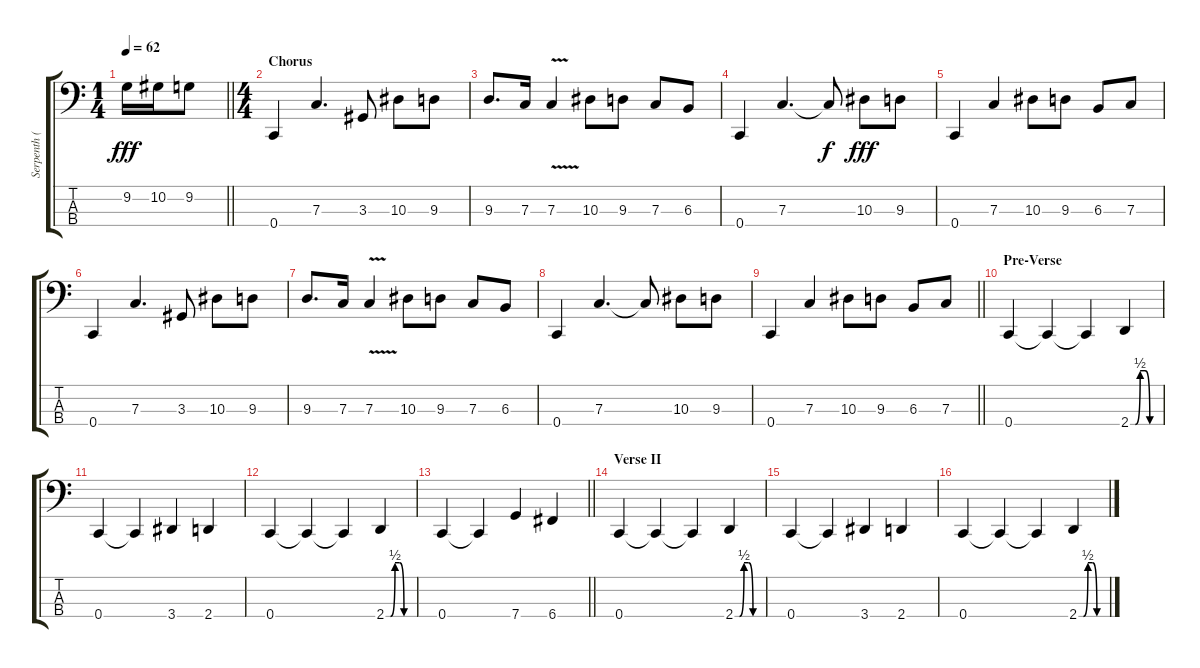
\track ("Serpenth (Bass Guitar)" "Serpenth (") {instrument electricbasspick}
\staff {score tabs}
\tuning (Eb2 Bb1 F1 C1) {hide}
\ts (1 4)
\tempo 62
\clef f4
\barLineRight lightlight
\ks c
9.2.16{dy fff} 10.2.16 9.2.8 |
\ts (4 4)
\section ("" "Chorus")
0.4.4{volume 14} 7.3.4{d} 3.3.8 10.3.8 9.3.8 |
9.3.8{d} 7.3.16 7.3{v}.4 10.3.8 9.3.8 7.3.8 6.3.8 |
0.4.4 7.3.4{d} 7.3{t}.8{dy f} 10.3.8{dy fff} 9.3.8 |
0.4.4 7.3.4 10.3.8 9.3.8 6.3.8 7.3.8 |
0.4.4 7.3.4{d} 3.3.8 10.3.8 9.3.8 |
9.3.8{d} 7.3.16 7.3{v}.4 10.3.8 9.3.8 7.3.8 6.3.8 |
0.4.4 7.3.4{d} 7.3{t}.8 10.3.8 9.3.8 |
\barLineRight lightlight
0.4.4 7.3.4 10.3.8 9.3.8 6.3.8 7.3.8 |
\section ("" "Pre-Verse")
0.4.4 0.4{t}.4 0.4{t}.4 2.4{be (custom 0 0 10 0 20 2 30 2 40 0 60 0)}.4 |
0.4.4 0.4{t}.4 3.4.4 2.4.4 |
0.4.4 0.4{t}.4 0.4{t}.4 2.4{be (custom 0 0 10 0 20 2 30 2 40 0 60 0)}.4 |
\barLineRight lightlight
0.4.4 0.4{t}.4 7.4.4 6.4.4 |
\section ("" "Verse II")
0.4.4 0.4{t}.4 0.4{t}.4 2.4{be (custom 0 0 10 0 20 2 30 2 40 0 60 0)}.4 |
0.4.4{volume 16} 0.4{t}.4 3.4.4 2.4.4 |
0.4.4 0.4{t}.4 0.4{t}.4 2.4{be (custom 0 0 10 0 20 2 30 2 40 0 60 0)}.4
